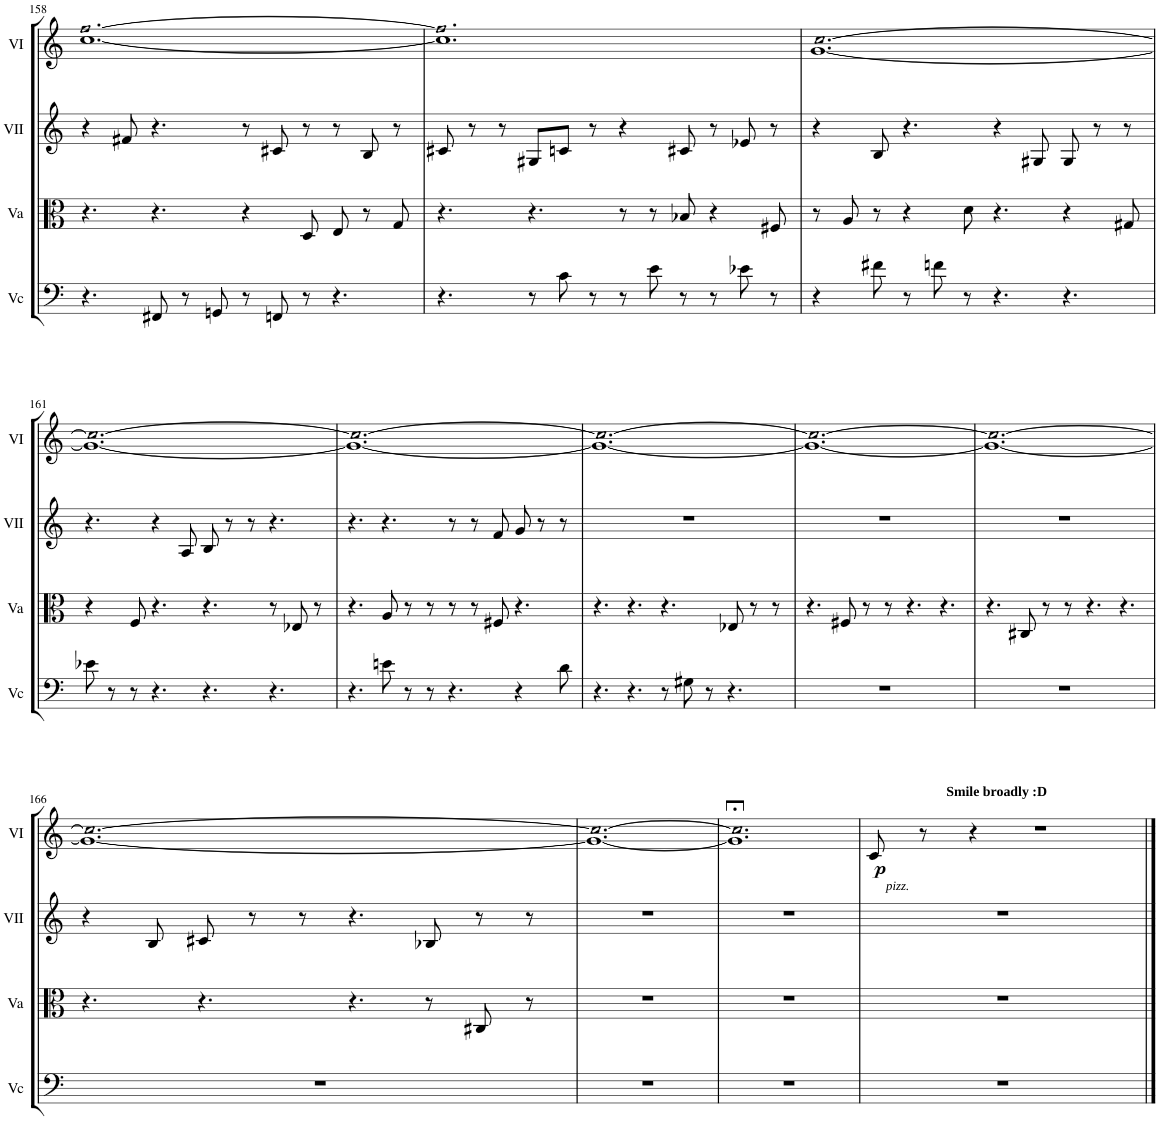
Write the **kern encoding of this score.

**kern	**kern	**kern	**kern	**dynam
*part4	*part3	*part2	*part1	*part1
*staff4	*staff3	*staff2	*staff1	*staff1
*I"Vc	*I"Va	*I"VII	*I"VI	*
*I'Vc	*I'Va	*I'VII	*I'VI	*
!!LO:PB:g=z
*clefF4	*clefC3	*clefG2	*clefG2	*
*k[]	*k[]	*k[]	*k[]	*
*M12/8	*M12/8	*M12/8	*M12/8	*
=158	=158	=158	=158	=158
!	!	!	!LO:N:n=2:head=open	!
4.r	4.r	4r	[1.cc [1.ff	.
.	.	8f#X/	.	.
8FF#X/	4.r	4.r	.	.
8r	.	.	.	.
8GGn/	.	.	.	.
8r	4r	8r	.	.
8FFn/	.	8c#X/	.	.
8r	8D/	8r	.	.
4.r	8E/	8r	.	.
.	8r	8B/	.	.
.	8G/	8r	.	.
=159	=159	=159	=159	=159
!	!	!	!LO:N:n=2:head=open	!
4.r	4.r	8c#X/	1.cc] 1.ff]	.
.	.	8r	.	.
.	.	8r	.	.
8r	4.r	8G#X/L	.	.
8c\	.	8cn/J	.	.
8r	.	8r	.	.
8r	8r	4r	.	.
8e\	8r	.	.	.
8r	8B-X/	8c#X/	.	.
8r	4r	8r	.	.
8e-X\	.	8e-X/	.	.
8r	8F#X/	8r	.	.
=160	=160	=160	=160	=160
!	!	!	!LO:N:n=2:head=open	!
4r	8r	4r	[1.g [1.cc	.
.	8A/	.	.	.
8f#X\	8r	8B/	.	.
8r	4r	4.r	.	.
8fn\	.	.	.	.
8r	8d\	.	.	.
4.r	4.r	4r	.	.
.	.	8G#X/	.	.
4.r	4r	8G#/	.	.
.	.	8r	.	.
.	8G#X/	8r	.	.
!!LO:LB:g=z
=161	=161	=161	=161	=161
!	!	!	!LO:N:n=2:head=open	!
8e-X\	4r	4.r	1.g_ 1.cc_	.
8r	.	.	.	.
8r	8F/	.	.	.
4.r	4.r	4r	.	.
.	.	8A/	.	.
4.r	4.r	8B/	.	.
.	.	8r	.	.
.	.	8r	.	.
4.r	8r	4.r	.	.
.	8E-X/	.	.	.
.	8r	.	.	.
=162	=162	=162	=162	=162
!	!	!	!LO:N:n=2:head=open	!
4.r	4.r	4.r	1.g_ 1.cc_	.
8en\	8A/	4.r	.	.
8r	8r	.	.	.
8r	8r	.	.	.
4.r	8r	8r	.	.
.	8r	8r	.	.
.	8F#X/	8f/	.	.
4r	4.r	8g/	.	.
.	.	8r	.	.
8d\	.	8r	.	.
=163	=163	=163	=163	=163
!	!	!	!LO:N:n=2:head=open	!
4.r	4.r	1.r	1.g_ 1.cc_	.
4.r	4.r	.	.	.
8r	4.r	.	.	.
8G#X\	.	.	.	.
8r	.	.	.	.
4.r	8E-X/	.	.	.
.	8r	.	.	.
.	8r	.	.	.
=164	=164	=164	=164	=164
!	!	!	!LO:N:n=2:head=open	!
1.r	4.r	1.r	1.g_ 1.cc_	.
.	8F#X/	.	.	.
.	8r	.	.	.
.	8r	.	.	.
.	4.r	.	.	.
.	4.r	.	.	.
=165	=165	=165	=165	=165
!	!	!	!LO:N:n=2:head=open	!
1.r	4.r	1.r	1.g_ 1.cc_	.
.	8C#X/	.	.	.
.	8r	.	.	.
.	8r	.	.	.
.	4.r	.	.	.
.	4.r	.	.	.
!!LO:LB:g=z
=166	=166	=166	=166	=166
!	!	!	!LO:N:n=2:head=open	!
1.r	4.r	4r	1.g_ 1.cc_	.
.	.	8B/	.	.
.	4.r	8c#X/	.	.
.	.	8r	.	.
.	.	8r	.	.
.	4.r	4.r	.	.
.	8r	8B-X/	.	.
.	8C#X/	8r	.	.
.	8r	8r	.	.
=167	=167	=167	=167	=167
!	!	!	!LO:N:n=2:head=open	!
1.r	1.r	1.r	1.g_ 1.cc_	.
=168	=168	=168	=168	=168
!	!	!	!LO:TX:a:B:t=Smile broadly &colon;D	!
!	!	!	!LO:N:n=2:head=open	!
1.r	1.r	1.r	1.g];< 1.cc];<	.
=169	=169	=169	=169	=169
!	!	!	!LO:TX:b:i:t=pizz.	!
!	!	!	!	!LO:DY:b
1.r	1.r	1.r	8c/	p
.	.	.	8r	.
.	.	.	4r	.
.	.	.	1r	.
==	==	==	==	==
*-	*-	*-	*-	*-
